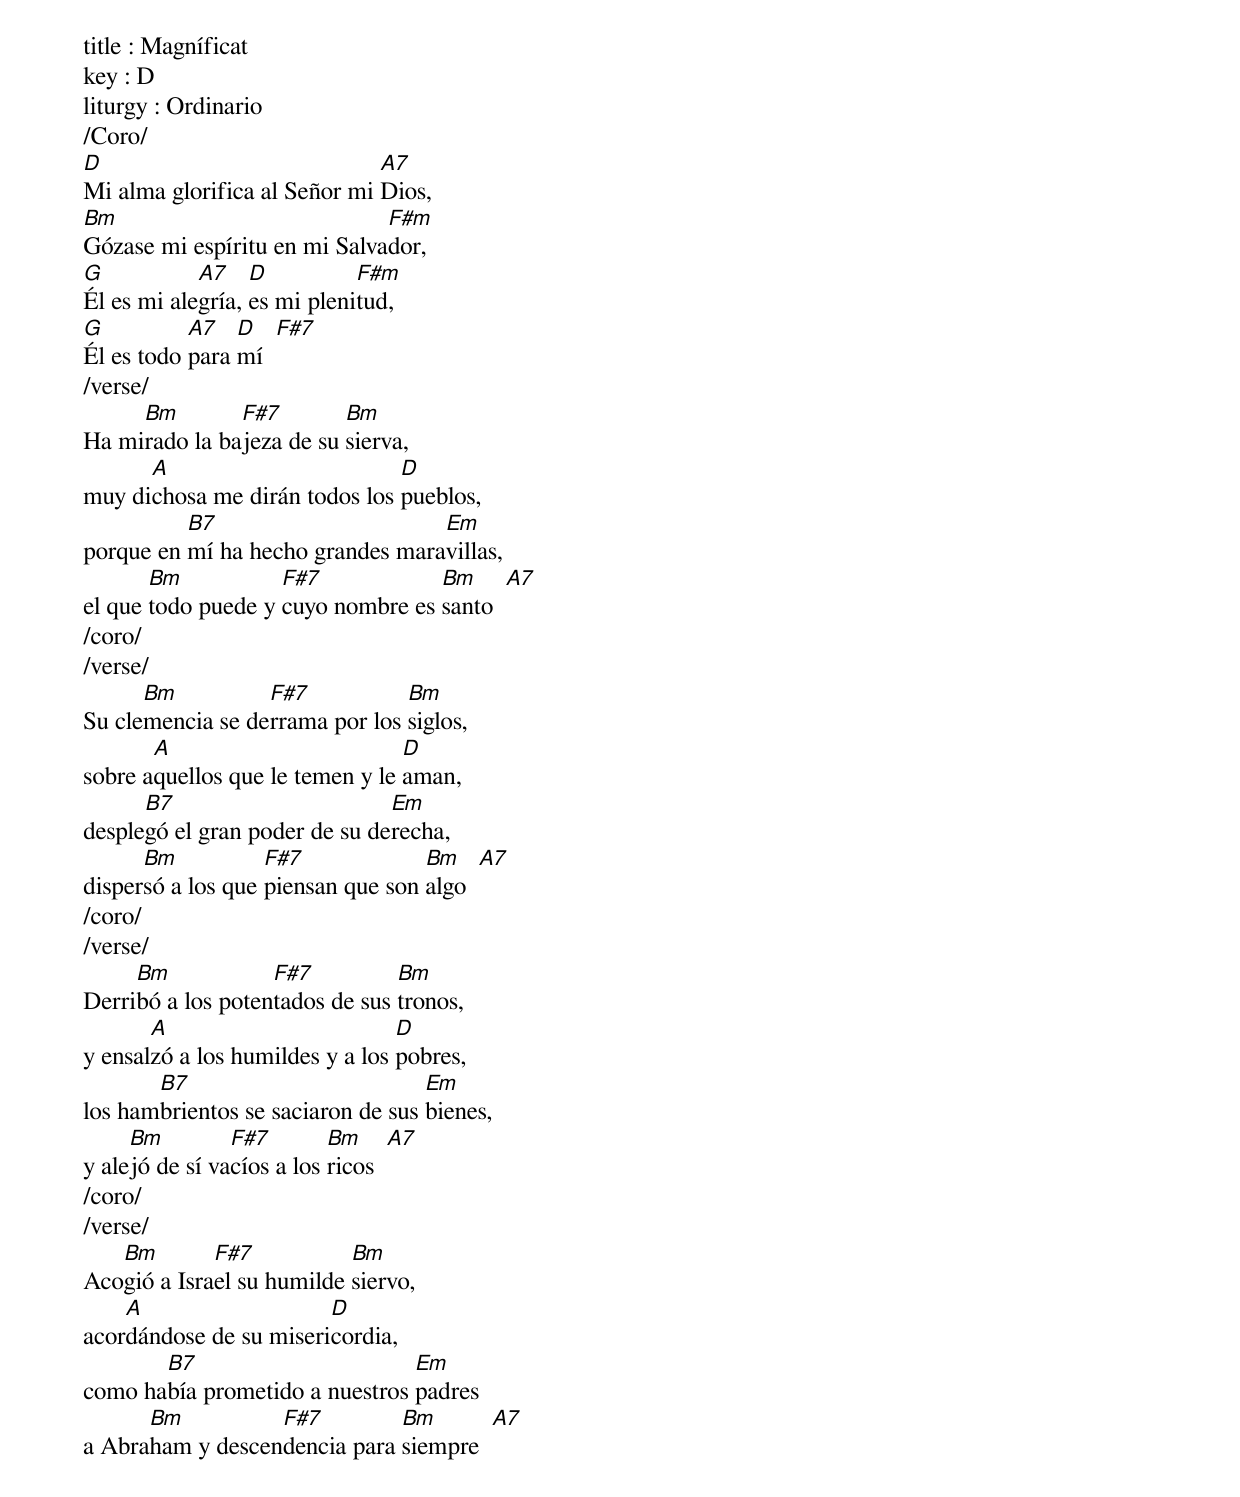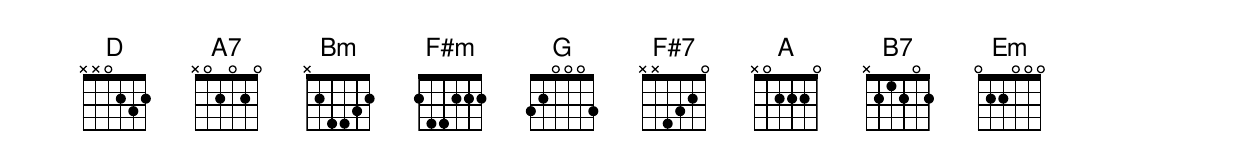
title : Magníficat
key : D
liturgy : Ordinario
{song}
/Coro/
[D]Mi alma glorifica al Señor mi [A7]Dios,
[Bm]Gózase mi espíritu en mi Salva[F#m]dor,
[G]Él es mi ale[A7]gría, [D]es mi pleni[F#m]tud,
[G]Él es todo [A7]para [D]mí  [F#7]
/verse/
Ha mi[Bm]rado la ba[F#7]jeza de su [Bm]sierva,
muy di[A]chosa me dirán todos los [D]pueblos,
porque en [B7]mí ha hecho grandes mara[Em]villas,
el que [Bm]todo puede y [F#7]cuyo nombre es [Bm]santo  [A7]
/coro/
/verse/
Su cle[Bm]mencia se de[F#7]rrama por los [Bm]siglos,
sobre a[A]quellos que le temen y le [D]aman,
desple[B7]gó el gran poder de su de[Em]recha,
disper[Bm]só a los que [F#7]piensan que son [Bm]algo  [A7]
/coro/
/verse/
Derri[Bm]bó a los poten[F#7]tados de sus [Bm]tronos,
y ensal[A]zó a los humildes y a los [D]pobres,
los ham[B7]brientos se saciaron de sus [Em]bienes,
y ale[Bm]jó de sí va[F#7]cíos a los [Bm]ricos  [A7]
/coro/
/verse/
Aco[Bm]gió a Isra[F#7]el su humilde [Bm]siervo,
acor[A]dándose de su miseri[D]cordia,
como ha[B7]bía prometido a nuestros [Em]padres
a Abra[Bm]ham y descen[F#7]dencia para [Bm]siempre  [A7]
